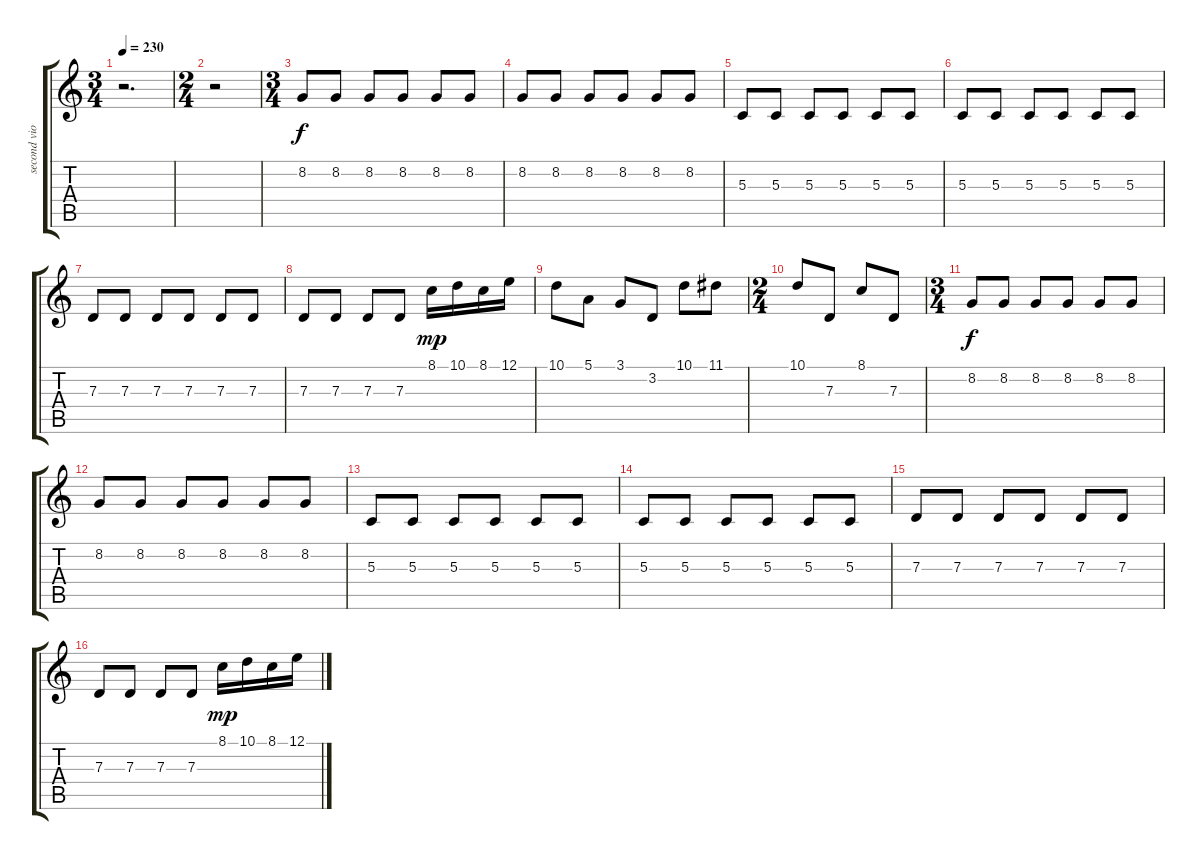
\track ("second violon" "second vio") {instrument violin}
\staff {score tabs}
\tuning (E4 B3 G3 D3 A2 D2) {hide}
\ts (3 4)
\tempo 230
\clef g2
\ks c
r.2{d dy mp} |
\ts (2 4)
r.2 |
\ts (3 4)
8.2.8{dy f volume 7} 8.2.8 8.2.8 8.2.8 8.2.8 8.2.8 |
8.2.8 8.2.8 8.2.8 8.2.8 8.2.8 8.2.8 |
5.3.8 5.3.8 5.3.8 5.3.8 5.3.8 5.3.8 |
5.3.8 5.3.8 5.3.8 5.3.8 5.3.8 5.3.8 |
7.3.8 7.3.8 7.3.8 7.3.8 7.3.8 7.3.8 |
7.3.8 7.3.8 7.3.8 7.3.8 8.1.16{dy mp} 10.1.16 8.1.16 12.1.16 |
10.1.8 5.1.8 3.1.8 3.2.8 10.1.8 11.1.8 |
\ts (2 4)
10.1.8 7.3.8 8.1.8 7.3.8 |
\ts (3 4)
8.2.8{dy f} 8.2.8 8.2.8 8.2.8 8.2.8 8.2.8 |
8.2.8 8.2.8 8.2.8 8.2.8 8.2.8 8.2.8 |
5.3.8 5.3.8 5.3.8 5.3.8 5.3.8 5.3.8 |
5.3.8 5.3.8 5.3.8 5.3.8 5.3.8 5.3.8 |
7.3.8 7.3.8 7.3.8 7.3.8 7.3.8 7.3.8 |
7.3.8 7.3.8 7.3.8 7.3.8 8.1.16{dy mp} 10.1.16 8.1.16 12.1.16
